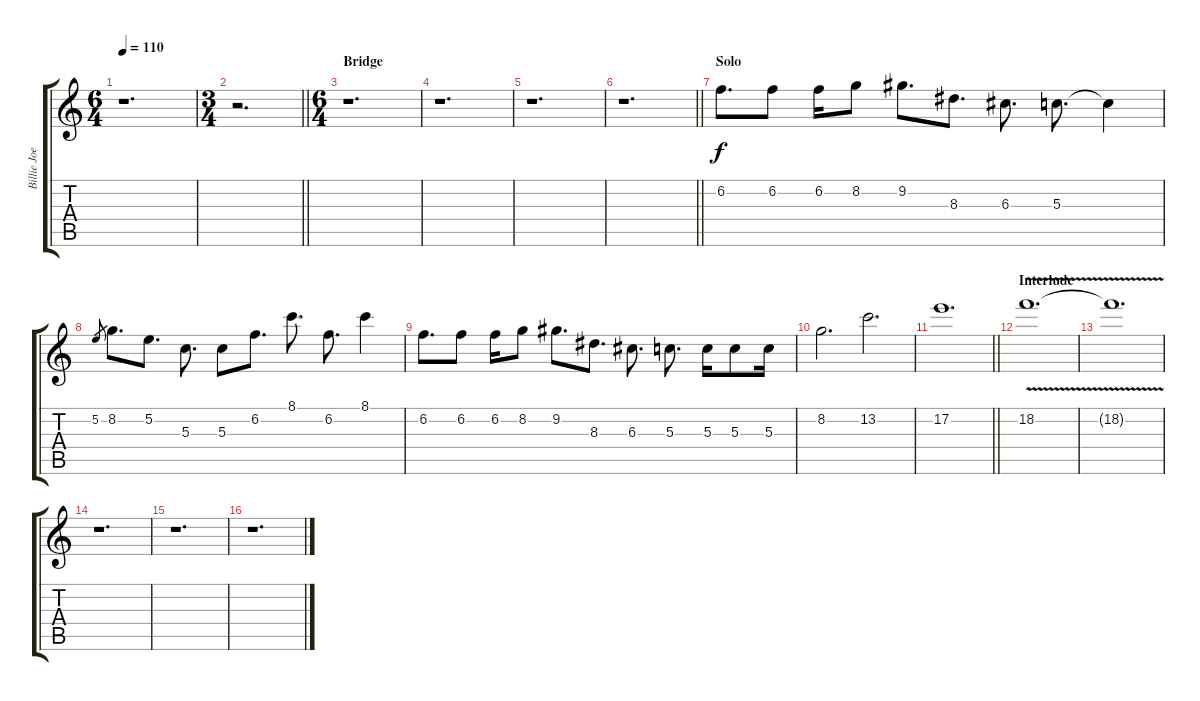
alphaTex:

\track ("Billie Joe Armstrong (Solo)" "Billie Joe") {instrument distortionguitar}
\staff {score tabs}
\tuning (E4 B3 G3 D3 A2 E2) {hide}
\ts (6 4)
\tempo 110
\clef g2
\ks c
r.1{d dy f} |
\ts (3 4)
\barLineRight lightlight
r.2{d} |
\ts (6 4)
\section ("" "Bridge")
r.1{d} |
r.1{d} |
r.1{d} |
\barLineRight lightlight
r.1{d} |
\section ("" "Solo")
6.2.8{d} 6.2.8 6.2.16 8.2.8 9.2.8{d} 8.3.8{d} 6.3.8{d} 5.3.8{d} 5.3{t}.4 |
5.2.8{gr} 8.2.8{d} 5.2.8{d} 5.3.8{d} 5.3.8 6.2.8{d} 8.1.8{d} 6.2.8{d} 8.1.4 |
6.2.8{d} 6.2.8 6.2.16 8.2.8 9.2.8{d} 8.3.8{d} 6.3.8{d} 5.3.8{d} 5.3.16 5.3.8 5.3.16 |
8.2.2{d} 13.2.2{d} |
\barLineRight lightlight
17.2.1{d} |
\section ("" "Interlude")
18.2{v}.1{d volume 4} |
18.2{t}.1{d} |
r.1{d} |
r.1{d} |
r.1{d}
